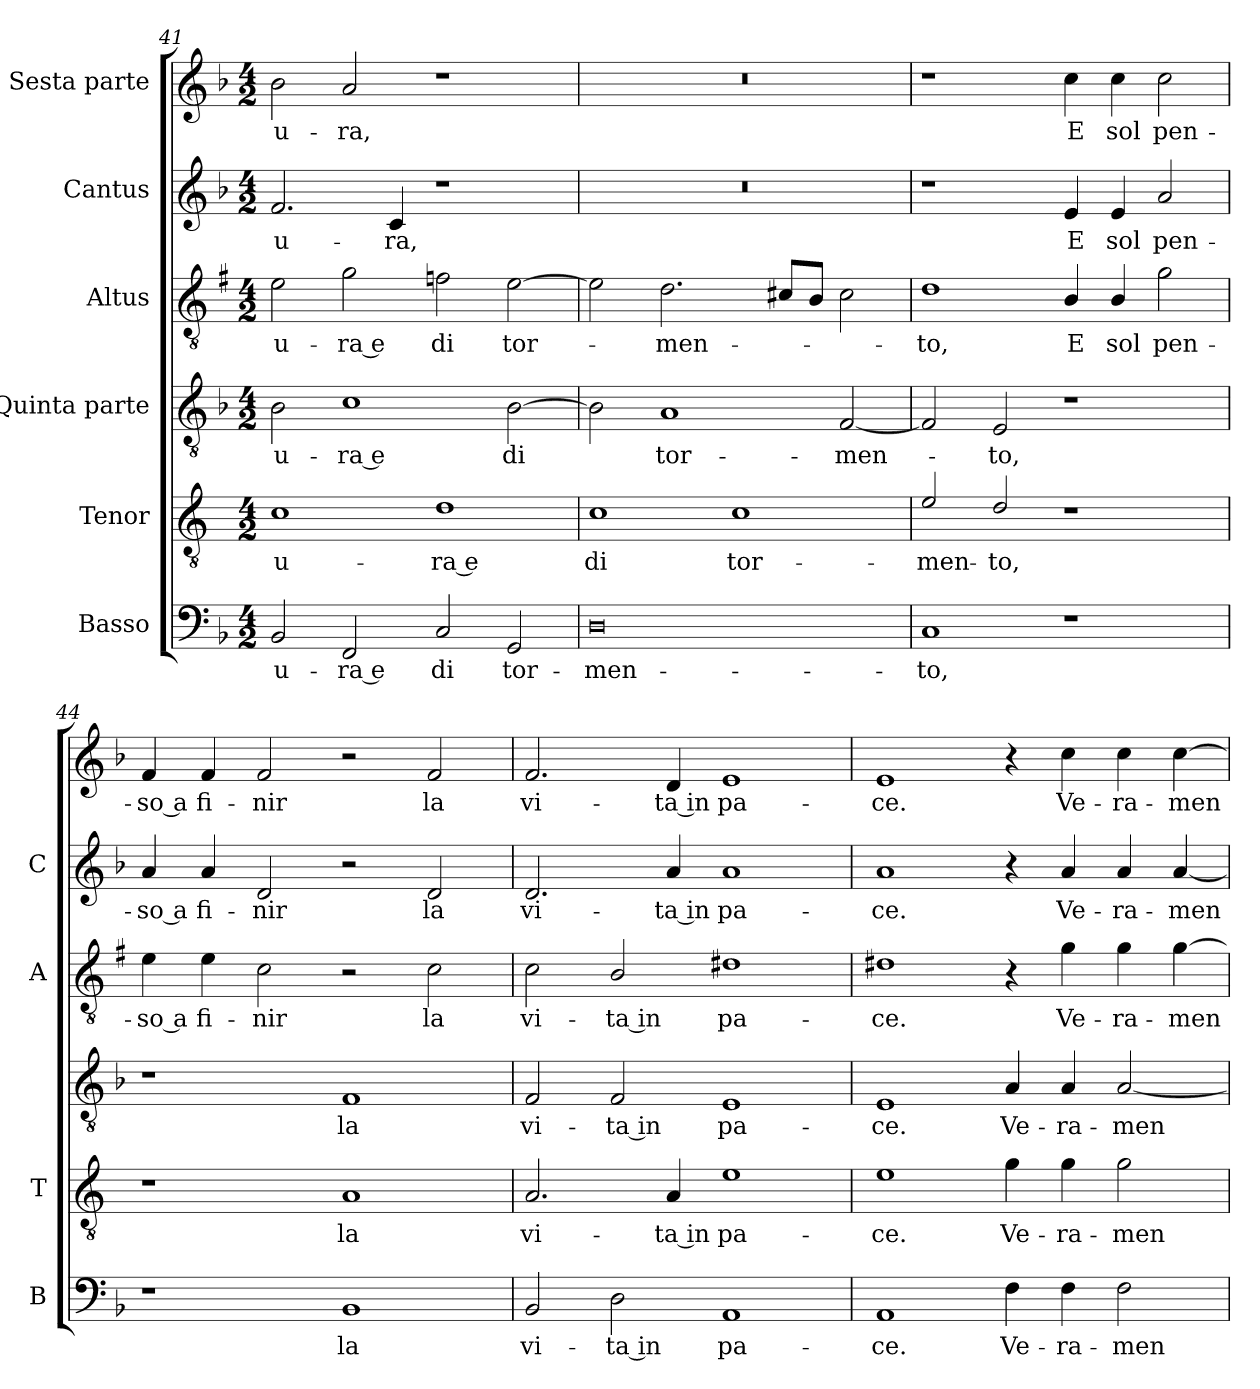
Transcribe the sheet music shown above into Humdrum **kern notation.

**kern	**text	**kern	**text	**kern	**text	**kern	**text	**kern	**text	**kern	**text
*part6	*part6	*part5	*part5	*part4	*part4	*part3	*part3	*part2	*part2	*part1	*part1
*staff6	*staff6	*staff5	*staff5	*staff4	*staff4	*staff3	*staff3	*staff2	*staff2	*staff1	*staff1
*I"Basso	*	*I"Tenor	*	*I"Quinta parte	*	*I"Altus	*	*I"Cantus	*	*I"Sesta parte	*
*I'B	*	*I'T	*	*	*	*I'A	*	*I'C	*	*	*
*clefF4	*	*clefGv2	*	*clefGv2	*	*clefGv2	*	*clefG2	*	*clefG2	*
*	*	*ITrd4c7	*	*	*	*ITrd1c2	*	*	*	*	*
*k[b-]	*	*k[b-]	*	*k[b-]	*	*k[b-]	*	*k[b-]	*	*k[b-]	*
*F:	*	*F:	*	*F:	*	*F:	*	*F:	*	*F:	*
*M4/2	*	*M4/2	*	*M4/2	*	*M4/2	*	*M4/2	*	*M4/2	*
=41	=41	=41	=41	=41	=41	=41	=41	=41	=41	=41	=41
!	!LO:LY:b	!	!LO:LY:b	!	!LO:LY:b	!	!LO:LY:b	!	!LO:LY:b	!	!LO:LY:b
2BB-/	-u-	1F	-u-	2B-\	-u-	2d\	-u-	2.f/	-u-	2b-\	-u-
!	!LO:LY:b	!	!	!	!LO:LY:b	!	!LO:LY:b	!	!	!	!LO:LY:b
2FF/	-ra e	.	.	1c	-ra e	2f\	-ra e	.	.	2a/	-ra,
!	!	!	!	!	!	!	!	!	!LO:LY:b	!	!
.	.	.	.	.	.	.	.	4c/	-ra,	.	.
!	!LO:LY:b	!	!LO:LY:b	!	!	!	!LO:LY:b	!	!	!	!
2C/	di	1G	-ra e	.	.	2e-X\	di	1r	.	1r	.
!	!LO:LY:b	!	!	!	!LO:LY:b	!	!LO:LY:b	!	!	!	!
2GG/	tor-	.	.	[2B-\	di	[2d\	tor-	.	.	.	.
=42	=42	=42	=42	=42	=42	=42	=42	=42	=42	=42	=42
!	!LO:LY:b	!	!LO:LY:b	!	!	!	!	!	!	!	!
0D	-men-	1F	di	2B-\]	.	2d\]	.	0r	.	0r	.
!	!	!	!	!	!LO:LY:b	!	!LO:LY:b	!	!	!	!
.	.	.	.	1A	tor-	2.c\	-men-	.	.	.	.
!	!	!	!LO:LY:b	!	!	!	!	!	!	!	!
.	.	1F	tor-	.	.	.	.	.	.	.	.
.	.	.	.	.	.	8Bn/L	.	.	.	.	.
.	.	.	.	.	.	8A/J	.	.	.	.	.
!	!	!	!	!	!LO:LY:b	!	!	!	!	!	!
.	.	.	.	[2F/	-men-	2B\	.	.	.	.	.
=43	=43	=43	=43	=43	=43	=43	=43	=43	=43	=43	=43
!	!LO:LY:b	!	!LO:LY:b	!	!	!	!LO:LY:b	!	!	!	!
1C	-to,	2A/	-men-	2F/]	.	1c	-to,	1r	.	1r	.
!	!	!	!LO:LY:b	!	!LO:LY:b	!	!	!	!	!	!
.	.	2G/	-to,	2E/	-to,	.	.	.	.	.	.
!	!	!	!	!	!	!	!LO:LY:b	!	!LO:LY:b	!	!LO:LY:b
1r	.	1r	.	1r	.	4A/	E	4e/	E	4cc\	E
!	!	!	!	!	!	!	!LO:LY:b	!	!LO:LY:b	!	!LO:LY:b
.	.	.	.	.	.	4A/	sol	4e/	sol	4cc\	sol
!	!	!	!	!	!	!	!LO:LY:b	!	!LO:LY:b	!	!LO:LY:b
.	.	.	.	.	.	2f\	pen-	2a/	pen-	2cc\	pen-
!!LO:LB:g=z
=44	=44	=44	=44	=44	=44	=44	=44	=44	=44	=44	=44
!	!	!	!	!	!	!	!LO:LY:b	!	!LO:LY:b	!	!LO:LY:b
1r	.	1r	.	1r	.	4d\	-so a	4a/	-so a	4f/	-so a
!	!	!	!	!	!	!	!LO:LY:b	!	!LO:LY:b	!	!LO:LY:b
.	.	.	.	.	.	4d\	fi-	4a/	fi-	4f/	fi-
!	!	!	!	!	!	!	!LO:LY:b	!	!LO:LY:b	!	!LO:LY:b
.	.	.	.	.	.	2B-\	-nir	2d/	-nir	2f/	-nir
!	!LO:LY:b	!	!LO:LY:b	!	!LO:LY:b	!	!	!	!	!	!
1BB-	la	1D	la	1F	la	2r	.	2r	.	2r	.
!	!	!	!	!	!	!	!LO:LY:b	!	!LO:LY:b	!	!LO:LY:b
.	.	.	.	.	.	2B-\	la	2d/	la	2f/	la
=45	=45	=45	=45	=45	=45	=45	=45	=45	=45	=45	=45
!	!LO:LY:b	!	!LO:LY:b	!	!LO:LY:b	!	!LO:LY:b	!	!LO:LY:b	!	!LO:LY:b
2BB-/	vi-	2.D/	vi-	2F/	vi-	2B-\	vi-	2.d/	vi-	2.f/	vi-
!	!LO:LY:b	!	!	!	!LO:LY:b	!	!LO:LY:b	!	!	!	!
2D\	-ta in	.	.	2F/	-ta in	2A/	-ta in	.	.	.	.
!	!	!	!LO:LY:b	!	!	!	!	!	!LO:LY:b	!	!LO:LY:b
.	.	4D/	-ta in	.	.	.	.	4a/	-ta in	4d/	-ta in
!	!LO:LY:b	!	!LO:LY:b	!	!LO:LY:b	!	!LO:LY:b	!	!LO:LY:b	!	!LO:LY:b
1AA	pa-	1A	pa-	1E	pa-	1c#X	pa-	1a	pa-	1e	pa-
=46	=46	=46	=46	=46	=46	=46	=46	=46	=46	=46	=46
!	!LO:LY:b	!	!LO:LY:b	!	!LO:LY:b	!	!LO:LY:b	!	!LO:LY:b	!	!LO:LY:b
1AA	-ce.	1A	-ce.	1E	-ce.	1c#X	-ce.	1a	ce.	1e	-ce.
!	!LO:LY:b	!	!LO:LY:b	!	!LO:LY:b	!	!	!	!	!	!
4F\	Ve-	4c\	Ve-	4A/	Ve-	4r	.	4r	.	4r	.
!	!LO:LY:b	!	!LO:LY:b	!	!LO:LY:b	!	!LO:LY:b	!	!LO:LY:b	!	!LO:LY:b
4F\	-ra-	4c\	-ra-	4A/	-ra-	4f\	Ve-	4a/	Ve-	4cc\	Ve-
!	!LO:LY:b	!	!LO:LY:b	!	!LO:LY:b	!	!LO:LY:b	!	!LO:LY:b	!	!LO:LY:b
2F\	-men-	2c\	-men-	[2A/	-men-	4f\	-ra-	4a/	-ra-	4cc\	-ra-
!	!	!	!	!	!	!	!LO:LY:b	!	!LO:LY:b	!	!LO:LY:b
.	.	.	.	.	.	[4f\	-men-	[4a/	-men-	[4cc\	-men-
=	=	=	=	=	=	=	=	=	=	=	=
*-	*-	*-	*-	*-	*-	*-	*-	*-	*-	*-	*-
